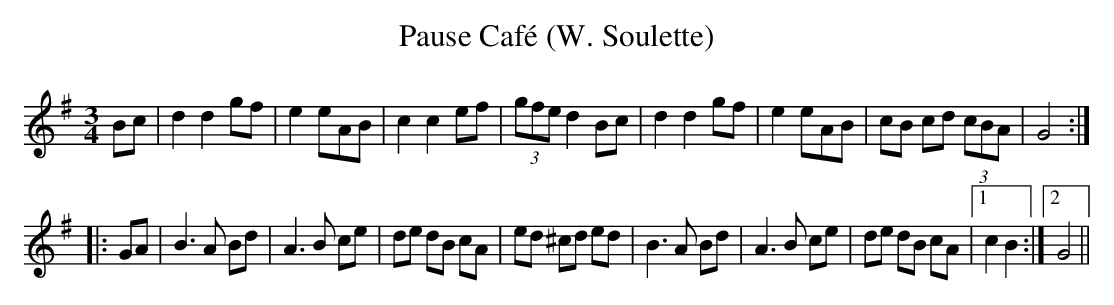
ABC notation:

X:1
T:Pause Café (W. Soulette)
M:3/4
L:1/8
K:G
Bc|d2d2gf|e2eAB|c2c2ef|(3gfe d2 Bc|\
d2d2gf|e2eAB|cB cd (3cBA|G4:|
|:GA|B3A Bd|A3 B ce|de dB cA|ed ^cd ed|\
B3A Bd|A3 B ce|de dB cA|1 c2B2:|2 G4||
